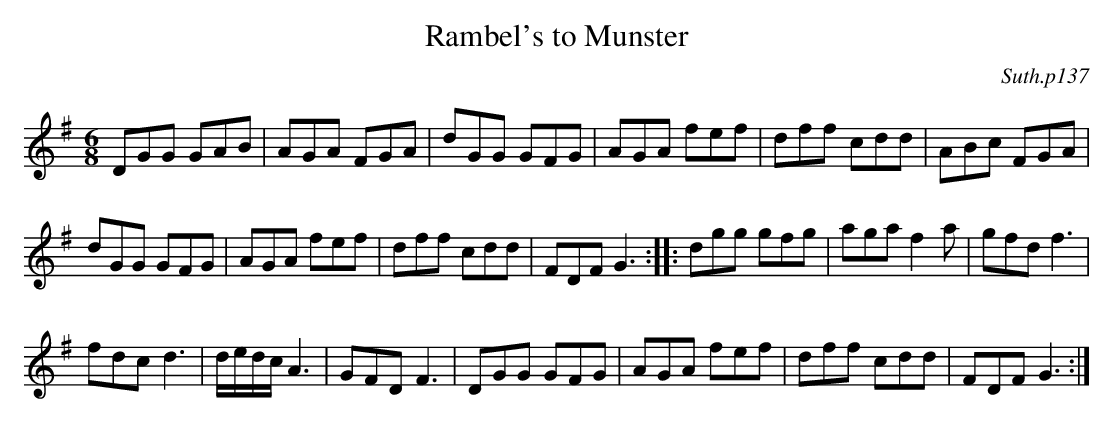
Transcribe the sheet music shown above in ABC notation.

X:1
T:Rambel's to Munster
C:Suth.p137
M:6/8
L:1/8
K:G
DGG GAB|AGA FGA|dGG GFG|AGA fef|dff cdd|ABc FGA|
dGG GFG|AGA fef|dff cdd|FDFG3::dgg gfg|aga f2a|gfd f3|
fdcd3|d/e/d/c/A3|GFDF3|DGG GFG|AGA fef|dff cdd|FDF G3:|
